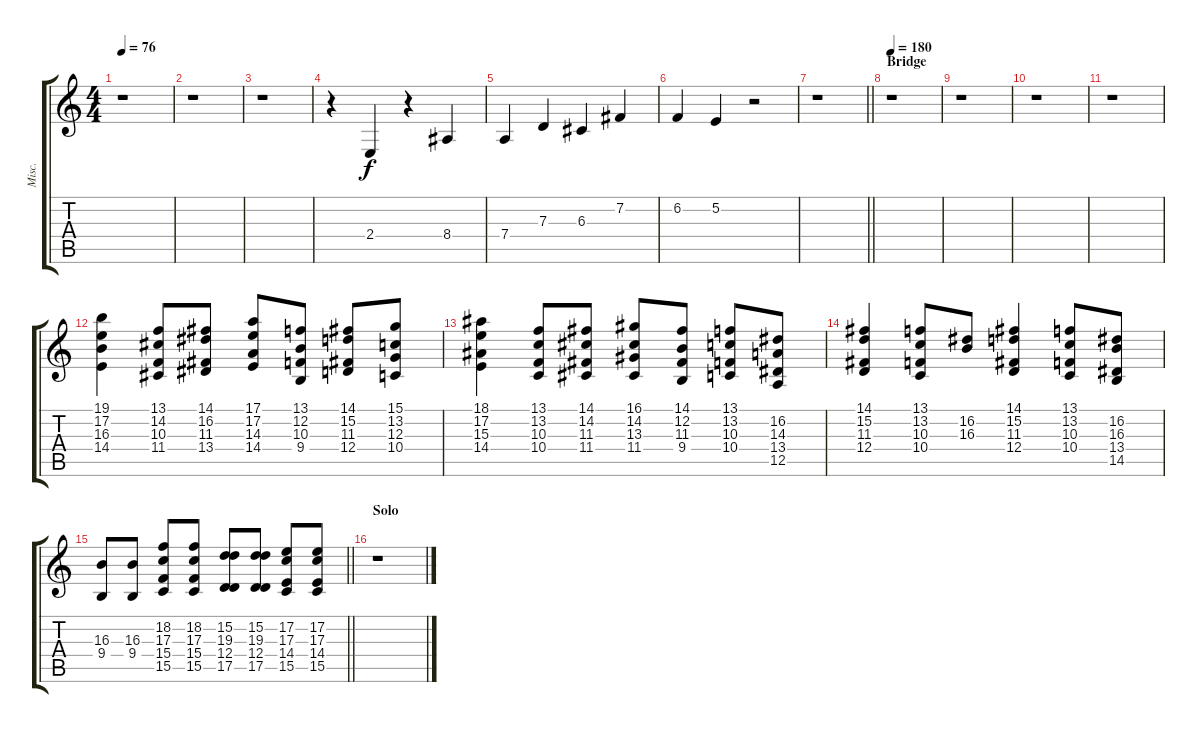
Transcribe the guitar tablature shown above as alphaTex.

\track ("Misc." "Misc.") {instrument lead2sawtooth}
\staff {score tabs}
\tuning (E4 B3 G3 D3 A2 E2) {hide}
\ts (4 4)
\tempo 76
\clef g2
\ks c
r.1{dy f} |
r.1 |
r.1 |
r.4{instrument lead2sawtooth} 2.4.4 r.4 8.4.4 |
7.4.4 7.3.4 6.3.4 7.2.4 |
6.2.4 5.2.4 r.2 |
\barLineRight lightlight
r.1 |
\section ("" "Bridge")
\tempo 180
r.1 |
r.1 |
r.1 |
r.1 |
(19.1 17.2 16.3 14.4).4{volume 13} (13.1 14.2 10.3 11.4).8 (14.1 16.2 11.3 13.4).8 (17.1 17.2 14.3 14.4).8 (13.1 12.2 10.3 9.4).8 (14.1 15.2 11.3 12.4).8 (15.1 13.2 12.3 10.4).8 |
(18.1 17.2 15.3 14.4).4 (13.1 13.2 10.3 10.4).8 (14.1 14.2 11.3 11.4).8 (16.1 14.2 13.3 11.4).8 (14.1 12.2 11.3 9.4).8 (13.1 13.2 10.3 10.4).8 (16.2 14.3 13.4 12.5).8 |
(14.1 15.2 11.3 12.4).4 (13.1 13.2 10.3 10.4).8 (16.2 16.3).8 (14.1 15.2 11.3 12.4).4 (13.1 13.2 10.3 10.4).8 (16.2 16.3 13.4 14.5).8 |
\barLineRight lightlight
(16.3 9.4).8 (16.3 9.4).8 (18.2 17.3 15.4 15.5).8 (18.2 17.3 15.4 15.5).8 (15.2 19.3 12.4 17.5).8 (15.2 19.3 12.4 17.5).8 (17.2 17.3 14.4 15.5).8 (17.2 17.3 14.4 15.5).8 |
\section ("" "Solo")
r.1{volume 10}
